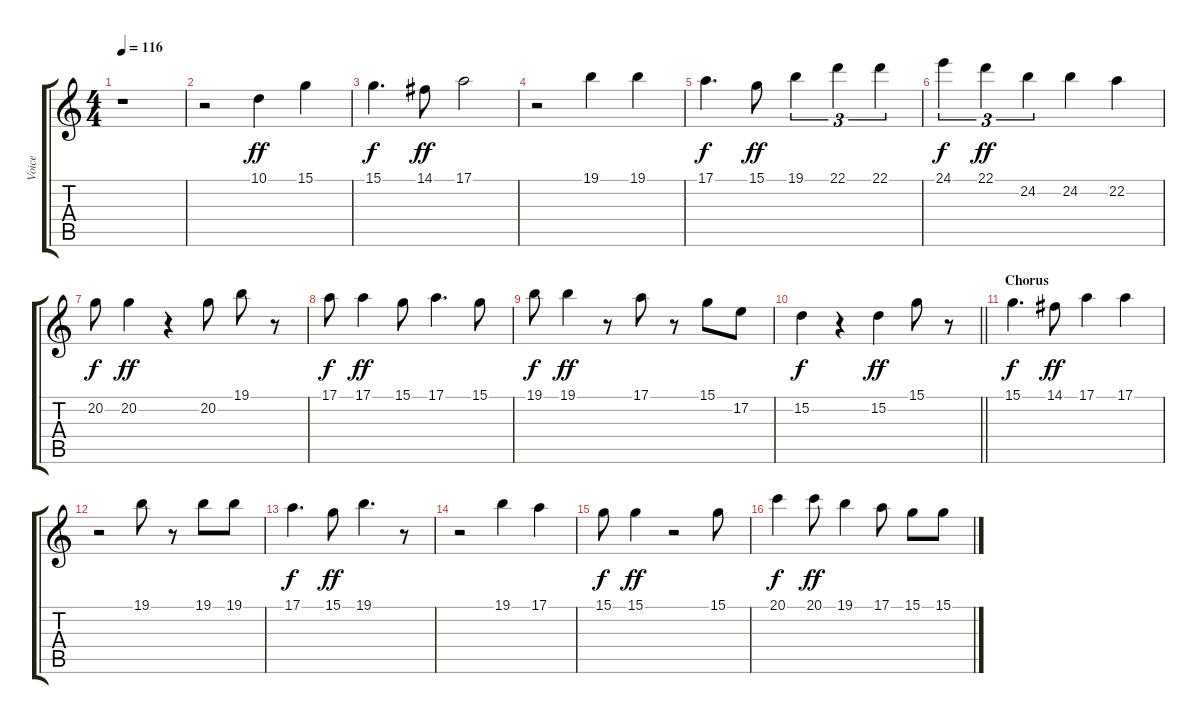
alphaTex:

\track ("Voice" "Voice") {instrument vibraphone}
\staff {score tabs}
\tuning (E4 B3 G3 D3 A2 E2) {hide}
\ts (4 4)
\tempo 116
\clef g2
\ks c
r.1{dy f} |
r.2 10.1.4{dy ff} 15.1.4 |
15.1.4{d dy f} 14.1.8{dy ff} 17.1.2 |
r.2 19.1.4 19.1.4 |
17.1.4{d dy f} 15.1.8{dy ff} 19.1.4{tu (3 2)} 22.1.4{tu (3 2)} 22.1.4{tu (3 2)} |
24.1.4{tu (3 2) dy f} 22.1.4{tu (3 2) dy ff} 24.2.4{tu (3 2)} 24.2.4 22.2.4 |
20.2.8{dy f} 20.2.4{dy ff} r.4 20.2.8 19.1.8 r.8 |
17.1.8{dy f} 17.1.4{dy ff} 15.1.8 17.1.4{d} 15.1.8 |
19.1.8{dy f} 19.1.4{dy ff} r.8 17.1.8 r.8 15.1.8 17.2.8 |
\barLineRight lightlight
15.2.4{dy f} r.4 15.2.4{dy ff} 15.1.8 r.8 |
\section ("" "Chorus")
15.1.4{d dy f} 14.1.8{dy ff} 17.1.4 17.1.4 |
r.2 19.1.8 r.8 19.1.8 19.1.8 |
17.1.4{d dy f} 15.1.8{dy ff} 19.1.4{d} r.8 |
r.2 19.1.4 17.1.4 |
15.1.8{dy f} 15.1.4{dy ff} r.2 15.1.8 |
20.1.4{dy f} 20.1.8{dy ff} 19.1.4 17.1.8 15.1.8 15.1.8
